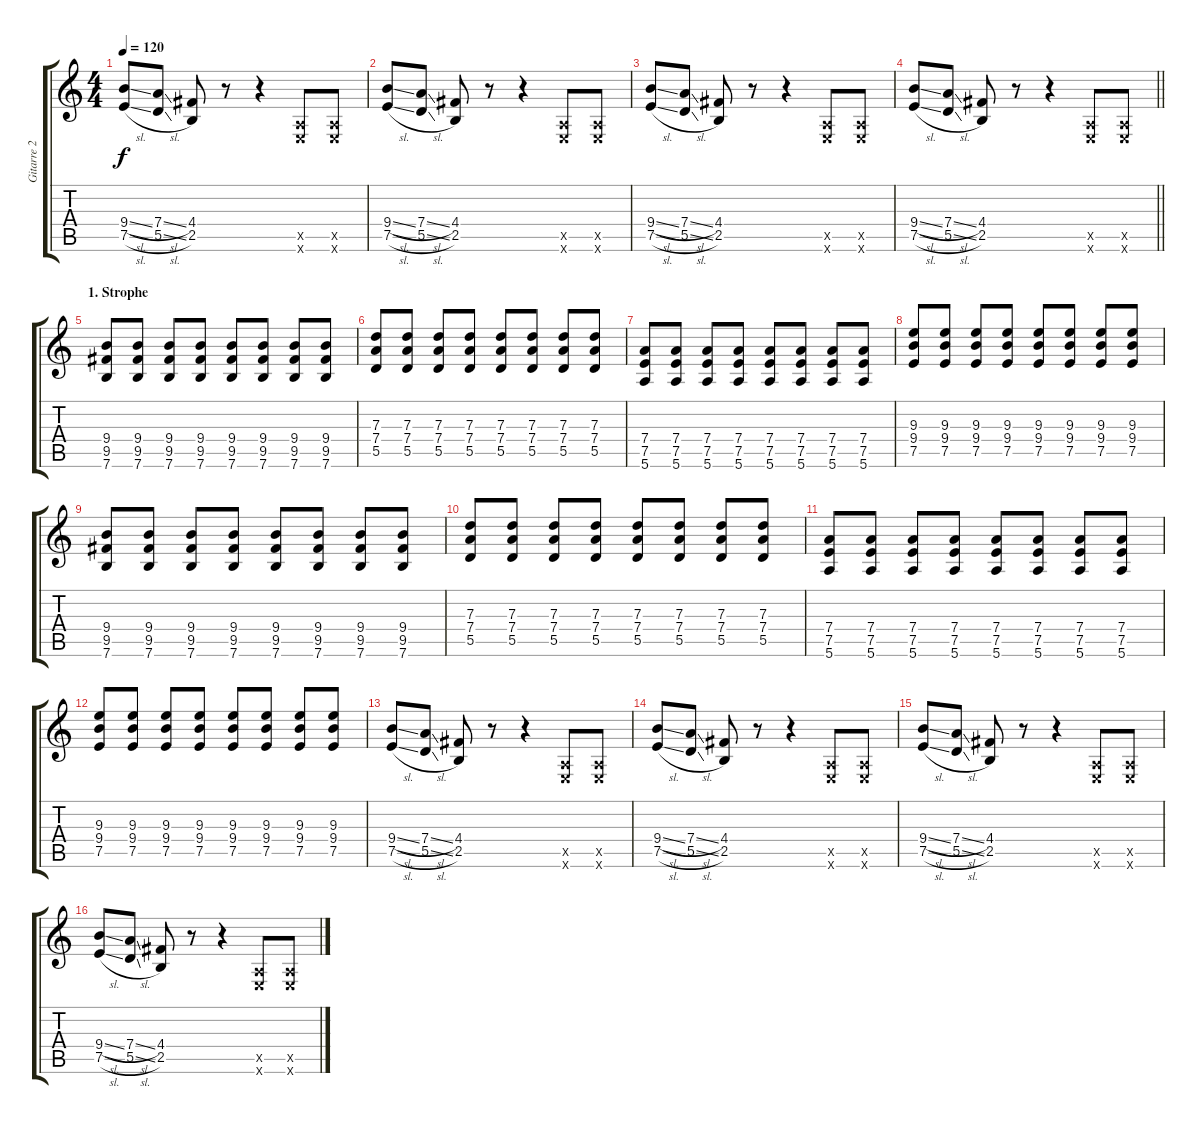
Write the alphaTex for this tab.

\track ("Gitarre 2" "Gitarre 2") {instrument overdrivenguitar}
\staff {score tabs}
\tuning (E4 B3 G3 D3 A2 E2) {hide}
\ts (4 4)
\tempo 120
\clef g2
\ks c
(9.4{sl} 7.5{sl}).8{dy f} (7.4{sl} 5.5{sl}).8 (4.4 2.5).8 r.8 r.4 (0.5{x} 0.6{x}).8 (0.5{x} 0.6{x}).8 |
(9.4{sl} 7.5{sl}).8 (7.4{sl} 5.5{sl}).8 (4.4 2.5).8 r.8 r.4 (0.5{x} 0.6{x}).8 (0.5{x} 0.6{x}).8 |
(9.4{sl} 7.5{sl}).8 (7.4{sl} 5.5{sl}).8 (4.4 2.5).8 r.8 r.4 (0.5{x} 0.6{x}).8 (0.5{x} 0.6{x}).8 |
\barLineRight lightlight
(9.4{sl} 7.5{sl}).8 (7.4{sl} 5.5{sl}).8 (4.4 2.5).8 r.8 r.4 (0.5{x} 0.6{x}).8 (0.5{x} 0.6{x}).8 |
\section ("" "1. Strophe")
(9.4 9.5 7.6).8 (9.4 9.5 7.6).8 (9.4 9.5 7.6).8 (9.4 9.5 7.6).8 (9.4 9.5 7.6).8 (9.4 9.5 7.6).8 (9.4 9.5 7.6).8 (9.4 9.5 7.6).8 |
(7.3 7.4 5.5).8 (7.3 7.4 5.5).8 (7.3 7.4 5.5).8 (7.3 7.4 5.5).8 (7.3 7.4 5.5).8 (7.3 7.4 5.5).8 (7.3 7.4 5.5).8 (7.3 7.4 5.5).8 |
(7.4 7.5 5.6).8 (7.4 7.5 5.6).8 (7.4 7.5 5.6).8 (7.4 7.5 5.6).8 (7.4 7.5 5.6).8 (7.4 7.5 5.6).8 (7.4 7.5 5.6).8 (7.4 7.5 5.6).8 |
(9.3 9.4 7.5).8 (9.3 9.4 7.5).8 (9.3 9.4 7.5).8 (9.3 9.4 7.5).8 (9.3 9.4 7.5).8 (9.3 9.4 7.5).8 (9.3 9.4 7.5).8 (9.3 9.4 7.5).8 |
(9.4 9.5 7.6).8 (9.4 9.5 7.6).8 (9.4 9.5 7.6).8 (9.4 9.5 7.6).8 (9.4 9.5 7.6).8 (9.4 9.5 7.6).8 (9.4 9.5 7.6).8 (9.4 9.5 7.6).8 |
(7.3 7.4 5.5).8 (7.3 7.4 5.5).8 (7.3 7.4 5.5).8 (7.3 7.4 5.5).8 (7.3 7.4 5.5).8 (7.3 7.4 5.5).8 (7.3 7.4 5.5).8 (7.3 7.4 5.5).8 |
(7.4 7.5 5.6).8 (7.4 7.5 5.6).8 (7.4 7.5 5.6).8 (7.4 7.5 5.6).8 (7.4 7.5 5.6).8 (7.4 7.5 5.6).8 (7.4 7.5 5.6).8 (7.4 7.5 5.6).8 |
(9.3 9.4 7.5).8 (9.3 9.4 7.5).8 (9.3 9.4 7.5).8 (9.3 9.4 7.5).8 (9.3 9.4 7.5).8 (9.3 9.4 7.5).8 (9.3 9.4 7.5).8 (9.3 9.4 7.5).8 |
(9.4{sl} 7.5{sl}).8 (7.4{sl} 5.5{sl}).8 (4.4 2.5).8 r.8 r.4 (0.5{x} 0.6{x}).8 (0.5{x} 0.6{x}).8 |
(9.4{sl} 7.5{sl}).8 (7.4{sl} 5.5{sl}).8 (4.4 2.5).8 r.8 r.4 (0.5{x} 0.6{x}).8 (0.5{x} 0.6{x}).8 |
(9.4{sl} 7.5{sl}).8 (7.4{sl} 5.5{sl}).8 (4.4 2.5).8 r.8 r.4 (0.5{x} 0.6{x}).8 (0.5{x} 0.6{x}).8 |
(9.4{sl} 7.5{sl}).8 (7.4{sl} 5.5{sl}).8 (4.4 2.5).8 r.8 r.4 (0.5{x} 0.6{x}).8 (0.5{x} 0.6{x}).8
